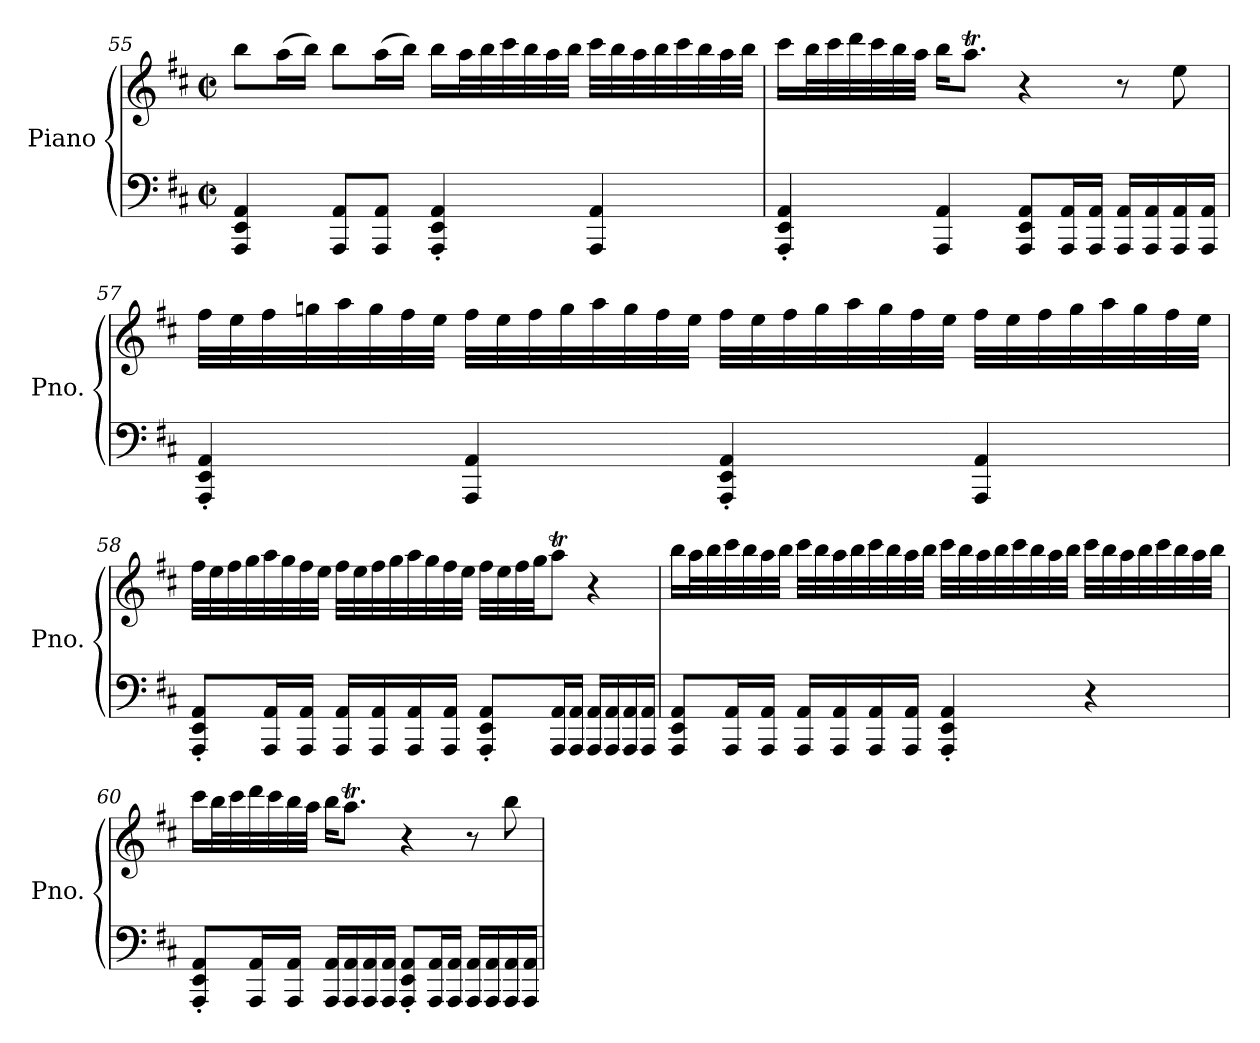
**kern	**kern
*part1	*part1
*staff2	*staff1
*I"Piano	*
*I'Pno.	*
!!LO:LB:g=z
*clefF4	*clefG2
*k[f#c#]	*k[f#c#]
*M2/2	*M2/2
*met(c|)	*met(c|)
=55	=55
4AAA/ 4EE/ 4AA/	8bb\L
.	(>16aa\L
.	16bb\JJ)
8AAA/ 8AA/L	8bb\L
8AAA/ 8AA/J	(>16aa\L
.	16bb\JJ)
4AAA/' 4EE/' 4AA/'	16bb\LL
.	32aa\L
.	32bb\
.	32ccc#\
.	32bb\
.	32aa\
.	32bb\JJJ
4AAA/ 4AA/	32ccc#\LLL
.	32bb\
.	32aa\
.	32bb\
.	32ccc#\
.	32bb\
.	32aa\
.	32bb\JJJ
!!LO:LB:g=z
=56	=56
4AAA/' 4EE/' 4AA/'	16ccc#\LL
.	32bb\L
.	32ccc#\
.	32ddd\
.	32ccc#\
.	32bb\
.	32aa\JJJ
4AAA/ 4AA/	16bb\KL
.	8.aaT\J
8AAA/ 8EE/ 8AA/L	4r
16AAA/ 16AA/L	.
16AAA/ 16AA/JJ	.
16AAA/ 16AA/LL	8r
16AAA/ 16AA/	.
16AAA/ 16AA/	8ee\
16AAA/ 16AA/JJ	.
!!LO:LB:g=z
=57	=57
4AAA/' 4EE/' 4AA/'	32ff#\LLL
.	32ee\
.	32ff#\
.	32ggn\
.	32aa\
.	32gg\
.	32ff#\
.	32ee\JJJ
4AAA/ 4AA/	32ff#\LLL
.	32ee\
.	32ff#\
.	32gg\
.	32aa\
.	32gg\
.	32ff#\
.	32ee\JJJ
4AAA/' 4EE/' 4AA/'	32ff#\LLL
.	32ee\
.	32ff#\
.	32gg\
.	32aa\
.	32gg\
.	32ff#\
.	32ee\JJJ
4AAA/ 4AA/	32ff#\LLL
.	32ee\
.	32ff#\
.	32gg\
.	32aa\
.	32gg\
.	32ff#\
.	32ee\JJJ
!!LO:PB:g=z
=58	=58
8AAA/' 8EE/' 8AA/'L	32ff#\LLL
.	32ee\
.	32ff#\
.	32gg\
16AAA/ 16AA/L	32aa\
.	32gg\
16AAA/ 16AA/JJ	32ff#\
.	32ee\JJJ
16AAA/ 16AA/LL	32ff#\LLL
.	32ee\
16AAA/ 16AA/	32ff#\
.	32gg\
16AAA/ 16AA/	32aa\
.	32gg\
16AAA/ 16AA/JJ	32ff#\
.	32ee\JJJ
8AAA/' 8EE/' 8AA/'L	32ff#\LLL
.	32ee\
.	32ff#\
.	32gg\JJ
16AAA/ 16AA/L	8aaT\J
16AAA/ 16AA/JJ	.
16AAA/ 16AA/LL	4r
16AAA/ 16AA/	.
16AAA/ 16AA/	.
16AAA/ 16AA/JJ	.
!!LO:LB:g=z
=59	=59
8AAA/ 8EE/ 8AA/L	16bb\LL
.	32aa\L
.	32bb\
16AAA/ 16AA/L	32ccc#\
.	32bb\
16AAA/ 16AA/JJ	32aa\
.	32bb\JJJ
16AAA/ 16AA/LL	32ccc#\LLL
.	32bb\
16AAA/ 16AA/	32aa\
.	32bb\
16AAA/ 16AA/	32ccc#\
.	32bb\
16AAA/ 16AA/JJ	32aa\
.	32bb\JJJ
4AAA/' 4EE/' 4AA/'	32ccc#\LLL
.	32bb\
.	32aa\
.	32bb\
.	32ccc#\
.	32bb\
.	32aa\
.	32bb\JJJ
4r	32ccc#\LLL
.	32bb\
.	32aa\
.	32bb\
.	32ccc#\
.	32bb\
.	32aa\
.	32bb\JJJ
!!LO:LB:g=z
=60	=60
8AAA/' 8EE/' 8AA/'L	16ccc#\LL
.	32bb\L
.	32ccc#\
16AAA/ 16AA/L	32ddd\
.	32ccc#\
16AAA/ 16AA/JJ	32bb\
.	32aa\JJJ
16AAA/ 16AA/LL	16bb\KL
16AAA/ 16AA/	8.aaT\J
16AAA/ 16AA/	.
16AAA/ 16AA/JJ	.
8AAA/' 8EE/' 8AA/'L	4r
16AAA/ 16AA/L	.
16AAA/ 16AA/JJ	.
16AAA/ 16AA/LL	8r
16AAA/ 16AA/	.
16AAA/ 16AA/	8bb\
16AAA/ 16AA/JJ	.
=	=
*-	*-
